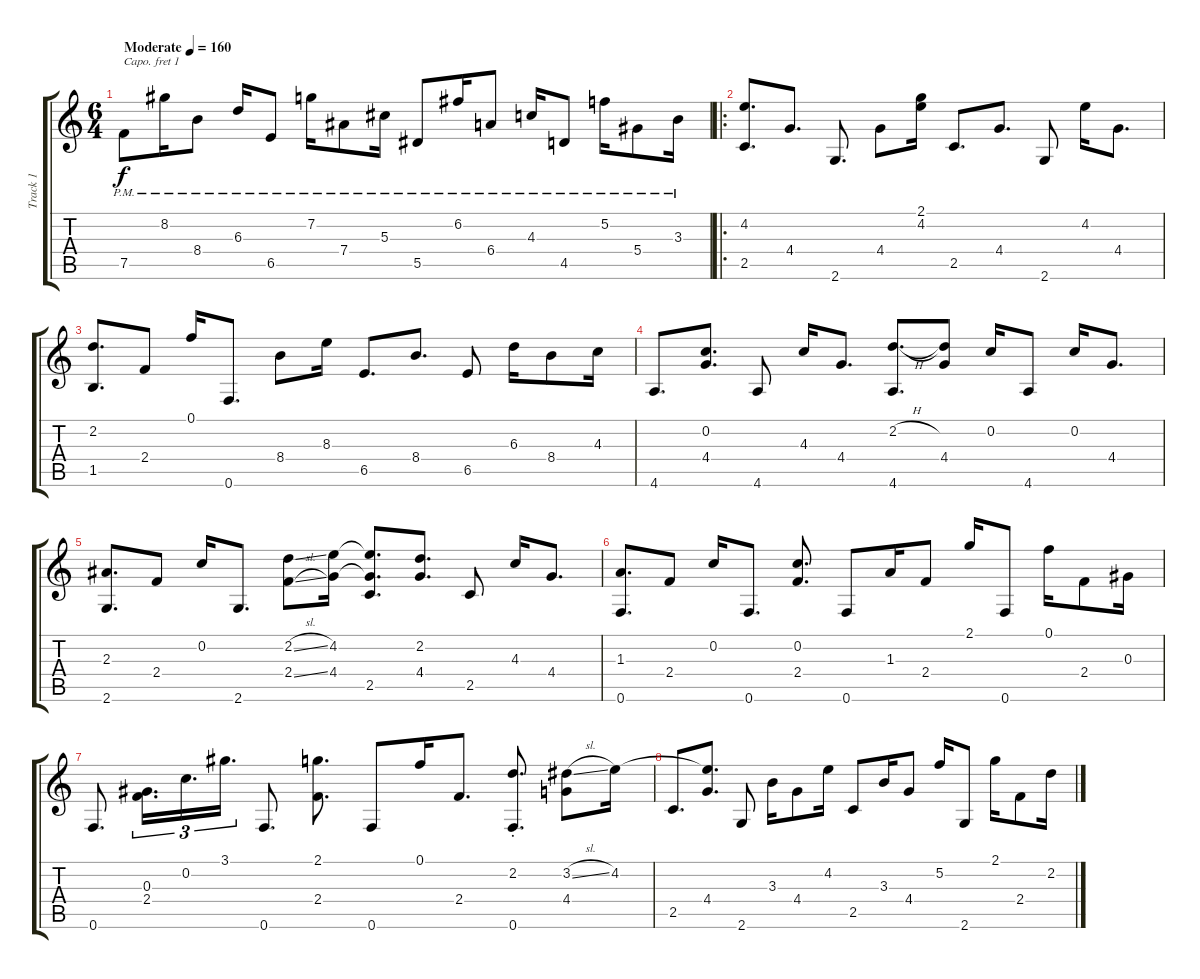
\track ("Track 1" "Track 1") {instrument acousticguitarsteel}
\staff {score tabs}
\capo 1
\tuning (E4 B3 G3 D3 A2 E2) {hide}
\ts (6 4)
\tempo (160 "Moderate")
\clef g2
\ks c
7.5{pm}.8{dy f instrument acousticguitarsteel} 8.2{pm}.16 8.4{pm}.8 6.3{pm}.16 6.5{pm}.8 7.2{pm}.16 7.4{pm}.8 5.3{pm}.16 5.5{pm}.8 6.2{pm}.16 6.4{pm}.8 4.3{pm}.16 4.5{pm}.8 5.2{pm}.16 5.4{pm}.8 3.3{pm}.16 |
\ro
(4.2 2.5).8{d} 4.4.8{d} 2.6.8{d} 4.4.8 (2.1 4.2).16 2.5.8{d} 4.4.8{d} 2.6.8 4.2.16 4.4.8{d} |
(2.2 1.5).8{d} 2.4.8 0.1.16 0.6.8{d} 8.4.8 8.3.16 6.5.8{d} 8.4.8{d} 6.5.8 6.3.16 8.4.8 4.3.16 |
4.6.8{d} (0.2 4.4).8{d} 4.6.8 4.3.16 4.4.8{d} (2.2{h} 4.6).8{d} (2.2{t} 4.4).8 0.2.16 4.6.8 0.2.16 4.4.8{d} |
(2.3 2.6).8{d} 2.4.8 0.2.16 2.6.8{d} (2.2{sl} 2.4{sl}).8 (4.2 4.4).16 (4.2{t} 4.4{t} 2.5).8{d} (2.2 4.4).8{d} 2.5.8 4.3.16 4.4.8{d} |
(1.3 0.6).8{d} 2.4.8 0.2.16 0.6.8{d} (0.2 2.4).8{d} 0.6.8 1.3.16 2.4.8 2.1.16 0.6.8 0.1.16 2.4.8 0.3.16 |
0.6.8{d} (0.3 2.4).16{d tu (3 2)} 0.2.16{d tu (3 2)} 3.1.16{d tu (3 2)} 0.6.8{d} (2.1 2.4).8{d} 0.6.8 0.1.16 2.4.8{d} (2.2{st} 0.6{st}).8{d} (3.2{sl} 4.4).8 4.2.16 |
2.5.8{d} (4.2{t} 4.4).8{d} 2.6.8 3.3.16 4.4.8 4.2.16 2.5.8 3.3.16 4.4.8 5.2.16 2.6.8 2.1.16 2.4.8 2.2.16
